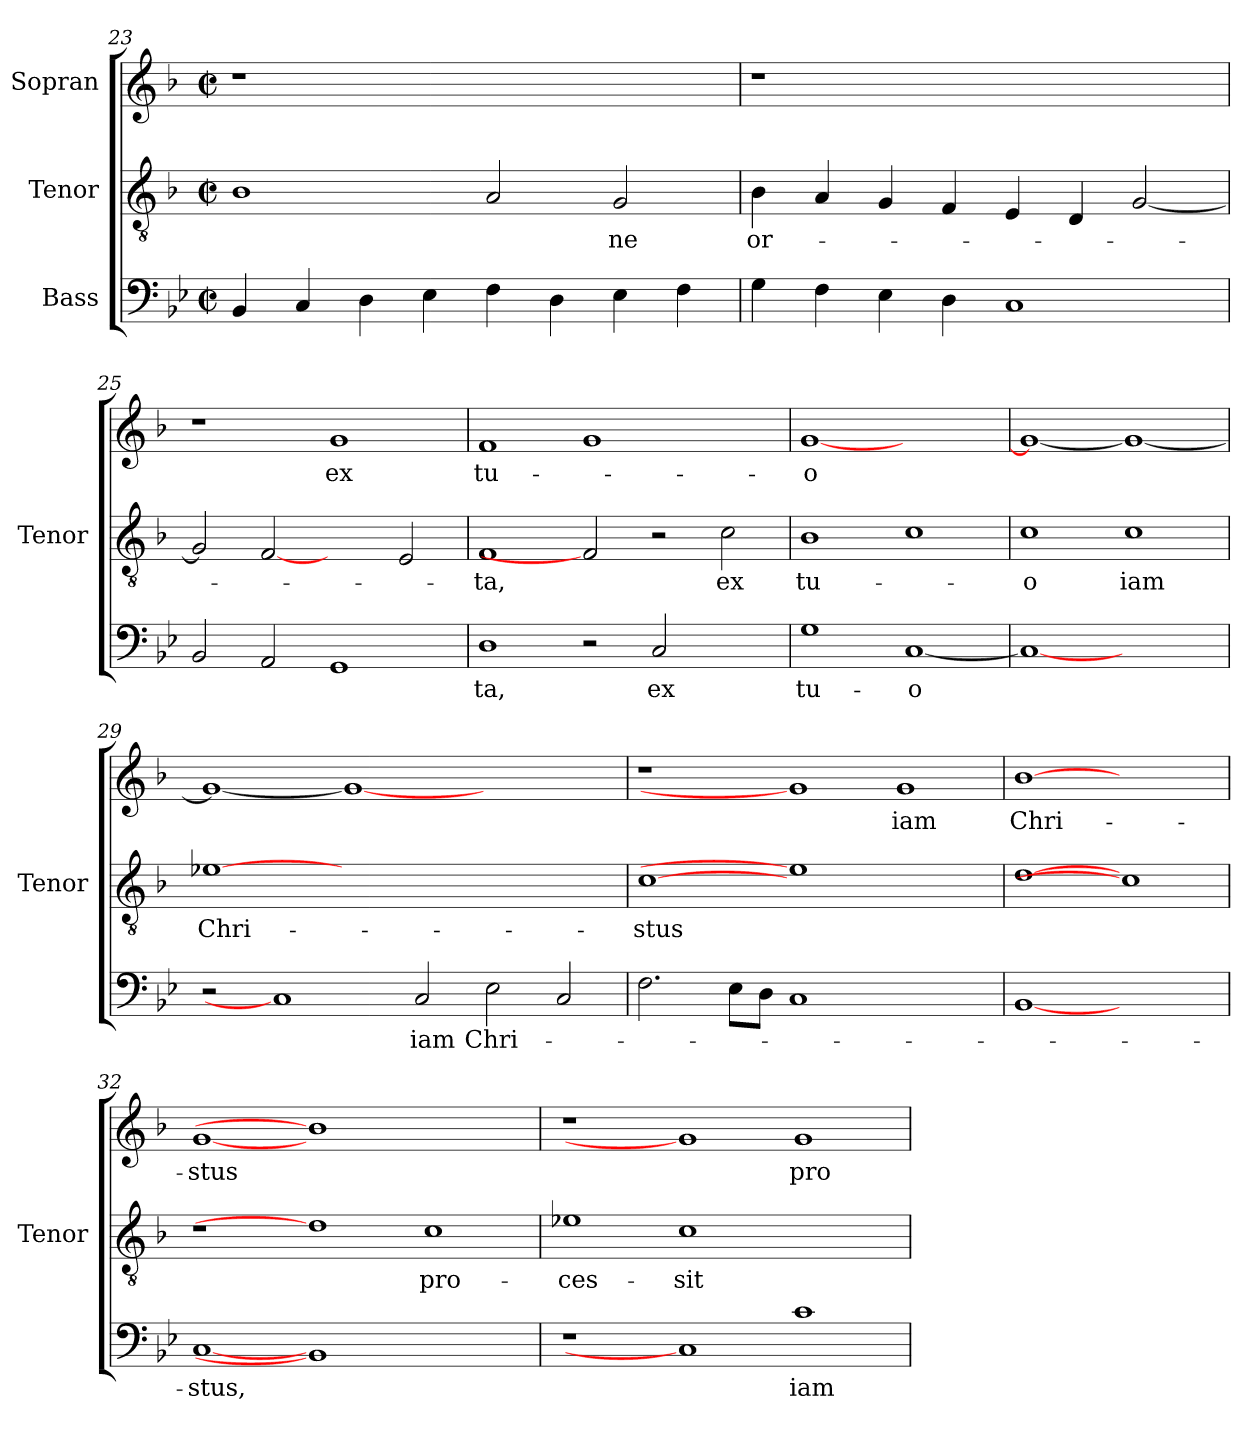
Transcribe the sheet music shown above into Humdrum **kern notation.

**kern	**text	**kern	**text	**kern	**text
*part3	*part3	*part2	*part2	*part1	*part1
*staff3	*staff3	*staff2	*staff2	*staff1	*staff1
*I"Bass	*	*I"Tenor	*	*I"Sopran	*
*	*	*I'Tenor	*	*	*
*clefF4	*	*clefGv2	*	*clefG2	*
*	*	*ITrd7c12	*	*	*
*k[b-e-]	*	*k[b-]	*	*k[b-]	*
*B-:	*	*F:	*	*F:	*
*M2/2	*	*M2/2	*	*M2/2	*
*met(c|)	*	*met(c|)	*	*met(c|)	*
=23	=23	=23	=23	=23	=23
!	!	!	!	!LO:N:vis=1	!
4BB-i/	.	1BB-i	.	1r	.
4Ci/	.	.	.	.	.
4Di\	.	.	.	.	.
4E-i\	.	.	.	.	.
4Fi\	.	2AAi/	.	1ryy	.
4Di\	.	.	.	.	.
!	!	!	!LO:LY:b:color=#000000	!	!
4E-i\	.	2GGi/	-ne	.	.
4Fi\	.	.	.	.	.
=24	=24	=24	=24	=24	=24
!	!	!	!LO:LY:b:color=#000000	!LO:N:vis=1	!
4Gi\	.	4BB-i\	or-	1r	.
4Fi\	.	4AAi/	.	.	.
4E-i\	.	4GGi/	.	.	.
4Di\	.	4FFi/	.	.	.
1Ci	.	4EEi/	.	1ryy	.
.	.	4DDi/	.	.	.
.	.	[<2GGi/	.	.	.
=25	=25	=25	=25	=25	=25
2BB-i/	.	2GGi/]	.	1r	.
2AAi/	.	[2FFi	.	.	.
!	!	!	!	!	!LO:LY:b:color=#000000
1GGi	.	2ryy	.	1gi	ex
.	.	2EEi/	.	.	.
=26	=26	=26	=26	=26	=26
!	!LO:LY:b:color=#000000	!	!	!	!
!	!	!	!LO:LY:b:color=#000000	!	!
!	!	!	!	!	!LO:LY:b:color=#000000
1Di	-ta,	1FFi	-ta,	1fi	tu-
2r	.	2FFi]	.	1gi	.
!	!LO:LY:b:color=#000000	!	!	!	!
2Ci/	ex	2r	.	.	.
!	!	!	!LO:LY:b:color=#000000	!	!
2ryy	.	2Ci\	ex	2ryy	.
=27	=27	=27	=27	=27	=27
!	!LO:LY:b:color=#000000	!	!	!	!
!	!	!	!LO:LY:b:color=#000000	!	!
!	!	!	!	!	!LO:LY:b:color=#000000
1Gi	tu-	1BB-i	tu-	[<1gi	-o
!	!LO:LY:b:color=#000000	!	!	!	!
[<1Ci	-o	1Ci	.	1ryy	.
=28	=28	=28	=28	=28	=28
!	!	!	!LO:LY:b:color=#000000	!	!
1Ci_<	.	1Ci	-o	1gi_<	.
!	!	!	!LO:LY:b:color=#000000	!	!
1ryy	.	1Ci	iam	1gi_	.
!!LO:LB:g=z
=29	=29	=29	=29	=29	=29
!	!	!	!LO:LY:b:color=#000000	!	!
2r	.	[1E-Xi	Chri-	1gi_<	.
1Ci]	.	.	.	.	.
.	.	0ryy	.	1gi_	.
!	!LO:LY:b:color=#000000	!	!	!	!
2Ci/	iam	.	.	.	.
!	!LO:LY:b:color=#000000	!	!	!	!
2E-i\	Chri-	.	.	1ryy	.
2Ci/	.	.	.	.	.
=30	=30	=30	=30	=30	=30
!	!	!	!LO:LY:b:color=#000000	!	!
2.Fi\	.	[1Ci	-stus	1r	.
8E-i\L	.	.	.	.	.
8Di\J	.	.	.	.	.
1Ci	.	1E-i]	.	1gi]	.
!	!	!	!	!	!LO:LY:b:color=#000000
1ryy	.	1ryy	.	1gi	iam
=31	=31	=31	=31	=31	=31
!	!	!	!	!	!LO:LY:b:color=#000000
[1BB-i	.	[1Di	.	[1b-i	Chri-
1ryy	.	1Ci]	.	1ryy	.
=32	=32	=32	=32	=32	=32
!	!LO:LY:b:color=#000000	!	!	!	!
!	!	!	!	!	!LO:LY:b:color=#000000
[1Ci	-stus,	1r	.	[1gi	-stus
1BB-i]	.	1Di]	.	1b-i]	.
!	!	!	!LO:LY:b:color=#000000	!	!
1ryy	.	1Ci	pro-	1ryy	.
=33	=33	=33	=33	=33	=33
!	!	!	!LO:LY:b:color=#000000	!	!
1r	.	1E-Xi	-ces-	1r	.
!	!	!	!LO:LY:b:color=#000000	!	!
1Ci]	.	1Ci	-sit	1gi]	.
!	!LO:LY:b:color=#000000	!	!	!	!
!	!	!	!	!	!LO:LY:b:color=#000000
1ci	iam	1ryy	.	1gi	pro-
=	=	=	=	=	=
*-	*-	*-	*-	*-	*-
